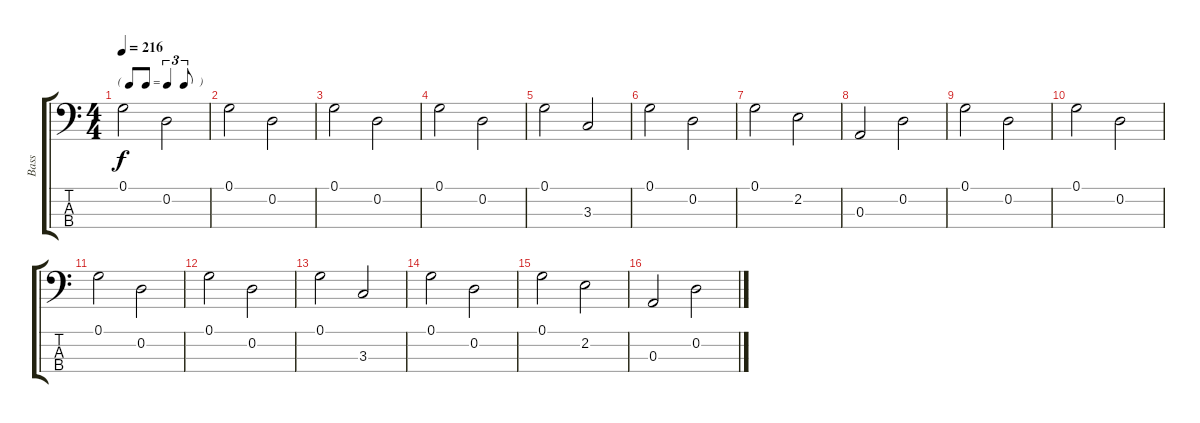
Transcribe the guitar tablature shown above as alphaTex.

\track ("Bass" "Bass") {instrument electricbassfinger}
\staff {score tabs}
\tuning (G2 D2 A1 E1) {hide}
\ts (4 4)
\tf triplet8th
\tempo 216
\clef f4
\ks c
0.1.2{dy f} 0.2.2 |
0.1.2 0.2.2 |
0.1.2 0.2.2 |
0.1.2 0.2.2 |
0.1.2 3.3.2 |
0.1.2 0.2.2 |
0.1.2 2.2.2 |
0.3.2 0.2.2 |
0.1.2 0.2.2 |
0.1.2 0.2.2 |
0.1.2 0.2.2 |
0.1.2 0.2.2 |
0.1.2 3.3.2 |
0.1.2 0.2.2 |
0.1.2 2.2.2 |
0.3.2 0.2.2
